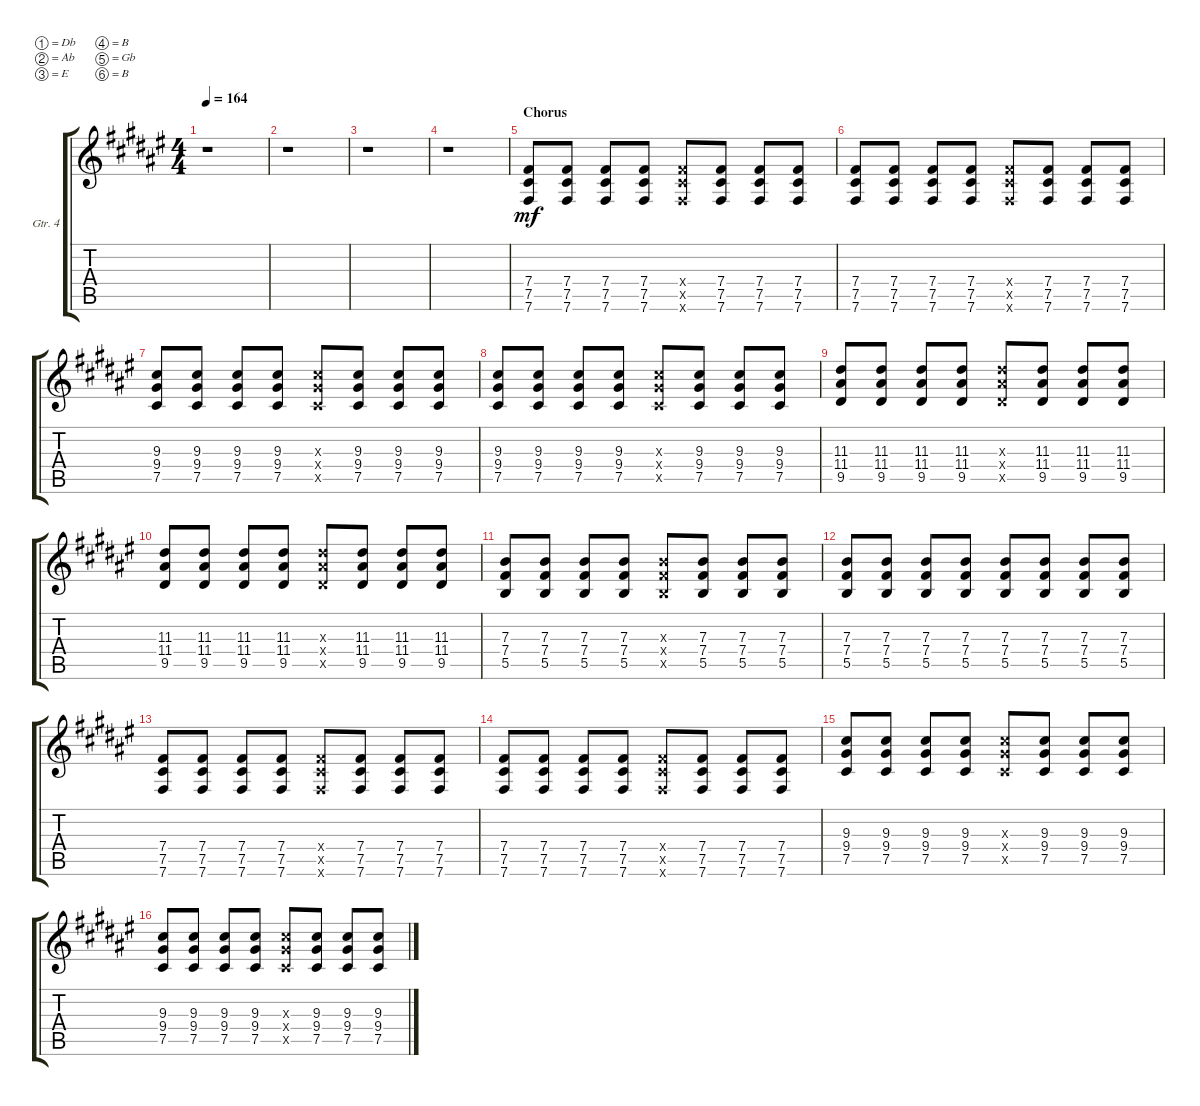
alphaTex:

\defaultSystemsLayout 4
\bracketExtendMode groupsimilarinstruments
\firstSystemTrackNameOrientation horizontal
\otherSystemsTrackNameOrientation horizontal
\track ("Guitar 4" "Gtr. 4") {instrument distortionguitar}
\staff {score tabs}
\tuning (Db4 Ab3 E3 B2 Gb2 B1)
\ts (4 4)
\tempo 164
\clef g2
\scale
0.333333
\ks f#
r.1{dy mf} |
\scale
0.333333 r.1 |
\scale
0.333333 r.1 |
\scale
0.333333 r.1 |
\section ("" "Chorus")
\scale
0.333333 (7.6 7.5 7.4).8 (7.6 7.5 7.4).8 (7.6 7.5 7.4).8 (7.6 7.5 7.4).8 (7.6{x} 7.5{x} 7.4{x}).8 (7.6 7.5 7.4).8 (7.6 7.5 7.4).8 (7.6 7.5 7.4).8 |
\scale
0.333333 (7.6 7.5 7.4).8 (7.6 7.5 7.4).8 (7.6 7.5 7.4).8 (7.6 7.5 7.4).8 (7.6{x} 7.5{x} 7.4{x}).8 (7.6 7.5 7.4).8 (7.6 7.5 7.4).8 (7.6 7.5 7.4).8 |
\scale
0.333333 (7.5 9.4 9.3).8 (7.5 9.4 9.3).8 (7.5 9.4 9.3).8 (7.5 9.4 9.3).8 (7.5{x} 9.4{x} 9.3{x}).8 (7.5 9.4 9.3).8 (7.5 9.4 9.3).8 (7.5 9.4 9.3).8 |
\scale
0.333333 (7.5 9.4 9.3).8 (7.5 9.4 9.3).8 (7.5 9.4 9.3).8 (7.5 9.4 9.3).8 (7.5{x} 9.4{x} 9.3{x}).8 (7.5 9.4 9.3).8 (7.5 9.4 9.3).8 (7.5 9.4 9.3).8 |
\scale
0.333333 (9.5 11.4 11.3).8 (9.5 11.4 11.3).8 (9.5 11.4 11.3).8 (9.5 11.4 11.3).8 (9.5{x} 11.4{x} 11.3{x}).8 (9.5 11.4 11.3).8 (9.5 11.4 11.3).8 (9.5 11.4 11.3).8 |
\scale
0.333333 (9.5 11.4 11.3).8 (9.5 11.4 11.3).8 (9.5 11.4 11.3).8 (9.5 11.4 11.3).8 (9.5{x} 11.4{x} 11.3{x}).8 (9.5 11.4 11.3).8 (9.5 11.4 11.3).8 (9.5 11.4 11.3).8 |
\scale
0.333333 (5.5 7.4 7.3).8 (5.5 7.4 7.3).8 (5.5 7.4 7.3).8 (5.5 7.4 7.3).8 (5.5{x} 7.4{x} 7.3{x}).8 (5.5 7.4 7.3).8 (5.5 7.4 7.3).8 (5.5 7.4 7.3).8 |
\scale
0.333333 (5.5 7.4 7.3).8 (5.5 7.4 7.3).8 (5.5 7.4 7.3).8 (5.5 7.4 7.3).8 (5.5 7.4 7.3).8 (5.5 7.4 7.3).8 (5.5 7.4 7.3).8 (5.5 7.4 7.3).8 |
\scale
0.333333 (7.6 7.5 7.4).8 (7.6 7.5 7.4).8 (7.6 7.5 7.4).8 (7.6 7.5 7.4).8 (7.6{x} 7.5{x} 7.4{x}).8 (7.6 7.5 7.4).8 (7.6 7.5 7.4).8 (7.6 7.5 7.4).8 |
\scale
0.333333 (7.6 7.5 7.4).8 (7.6 7.5 7.4).8 (7.6 7.5 7.4).8 (7.6 7.5 7.4).8 (7.6{x} 7.5{x} 7.4{x}).8 (7.6 7.5 7.4).8 (7.6 7.5 7.4).8 (7.6 7.5 7.4).8 |
\scale
0.333333 (7.5 9.4 9.3).8 (7.5 9.4 9.3).8 (7.5 9.4 9.3).8 (7.5 9.4 9.3).8 (7.5{x} 9.4{x} 9.3{x}).8 (7.5 9.4 9.3).8 (7.5 9.4 9.3).8 (7.5 9.4 9.3).8 |
\scale
0.333333 (7.5 9.4 9.3).8 (7.5 9.4 9.3).8 (7.5 9.4 9.3).8 (7.5 9.4 9.3).8 (7.5{x} 9.4{x} 9.3{x}).8 (7.5 9.4 9.3).8 (7.5 9.4 9.3).8 (7.5 9.4 9.3).8
